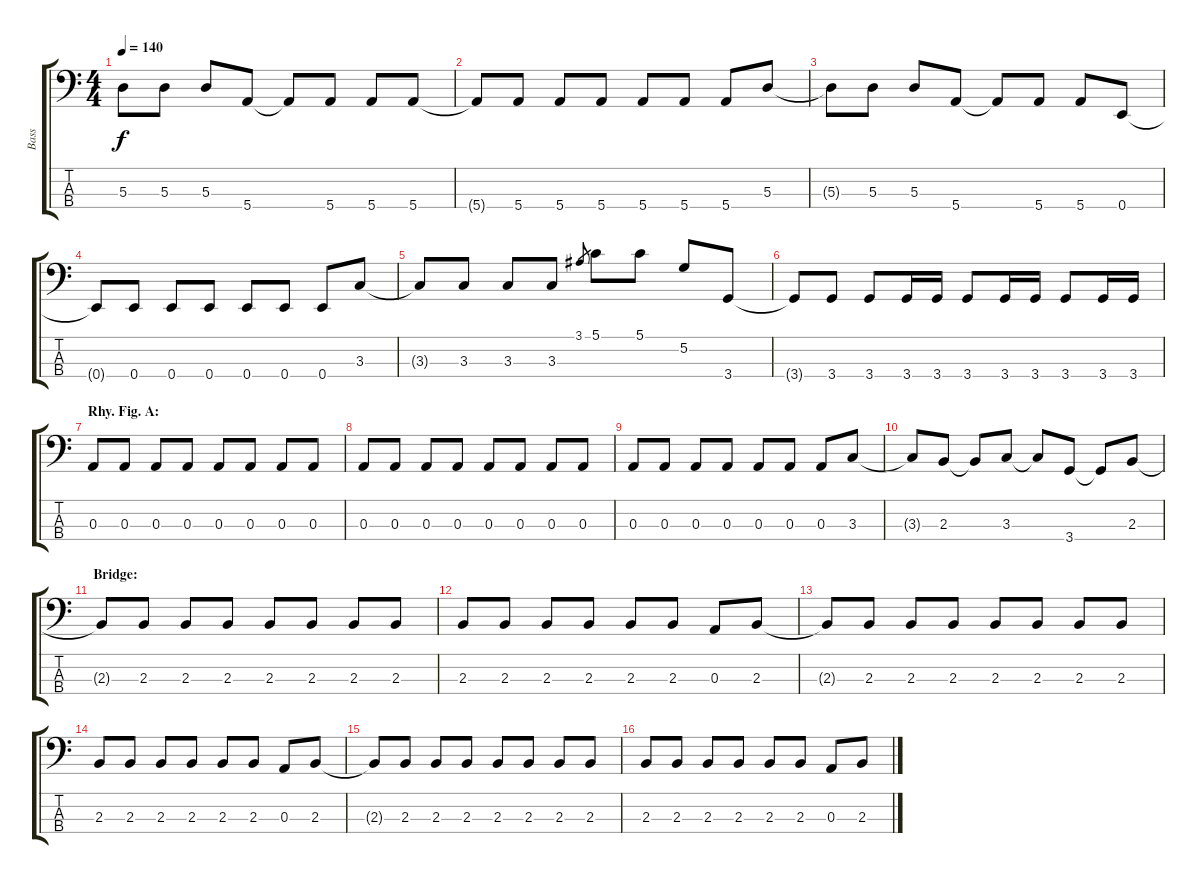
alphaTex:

\track ("Bass" "Bass") {instrument electricbasspick}
\staff {score tabs}
\tuning (G2 D2 A1 E1) {hide}
\ts (4 4)
\tempo 140
\clef f4
\ks c
5.3{t}.8{dy f} 5.3.8 5.3.8 5.4.8 5.4{t}.8 5.4.8 5.4.8 5.4.8 |
5.4{t}.8 5.4.8 5.4.8 5.4.8 5.4.8 5.4.8 5.4.8 5.3.8 |
5.3{t}.8 5.3.8 5.3.8 5.4.8 5.4{t}.8 5.4.8 5.4.8 0.4.8 |
0.4{t}.8 0.4.8 0.4.8 0.4.8 0.4.8 0.4.8 0.4.8 3.3.8 |
3.3{t}.8 3.3.8 3.3.8 3.3.8 3.1.8{gr} 5.1.8 5.1.8 5.2.8 3.4.8 |
3.4{t}.8 3.4.8 3.4.8 3.4.16 3.4.16 3.4.8 3.4.16 3.4.16 3.4.8 3.4.16 3.4.16 |
\section ("" "Rhy. Fig. A:")
0.3.8 0.3.8 0.3.8 0.3.8 0.3.8 0.3.8 0.3.8 0.3.8 |
0.3.8 0.3.8 0.3.8 0.3.8 0.3.8 0.3.8 0.3.8 0.3.8 |
0.3.8 0.3.8 0.3.8 0.3.8 0.3.8 0.3.8 0.3.8 3.3.8 |
3.3{t}.8 2.3.8 2.3{t}.8 3.3.8 3.3{t}.8 3.4.8 3.4{t}.8 2.3.8 |
\section ("" "Bridge:")
2.3{t}.8 2.3.8 2.3.8 2.3.8 2.3.8 2.3.8 2.3.8 2.3.8 |
2.3.8 2.3.8 2.3.8 2.3.8 2.3.8 2.3.8 0.3.8 2.3.8 |
2.3{t}.8 2.3.8 2.3.8 2.3.8 2.3.8 2.3.8 2.3.8 2.3.8 |
2.3.8 2.3.8 2.3.8 2.3.8 2.3.8 2.3.8 0.3.8 2.3.8 |
2.3{t}.8 2.3.8 2.3.8 2.3.8 2.3.8 2.3.8 2.3.8 2.3.8 |
2.3.8 2.3.8 2.3.8 2.3.8 2.3.8 2.3.8 0.3.8 2.3.8
